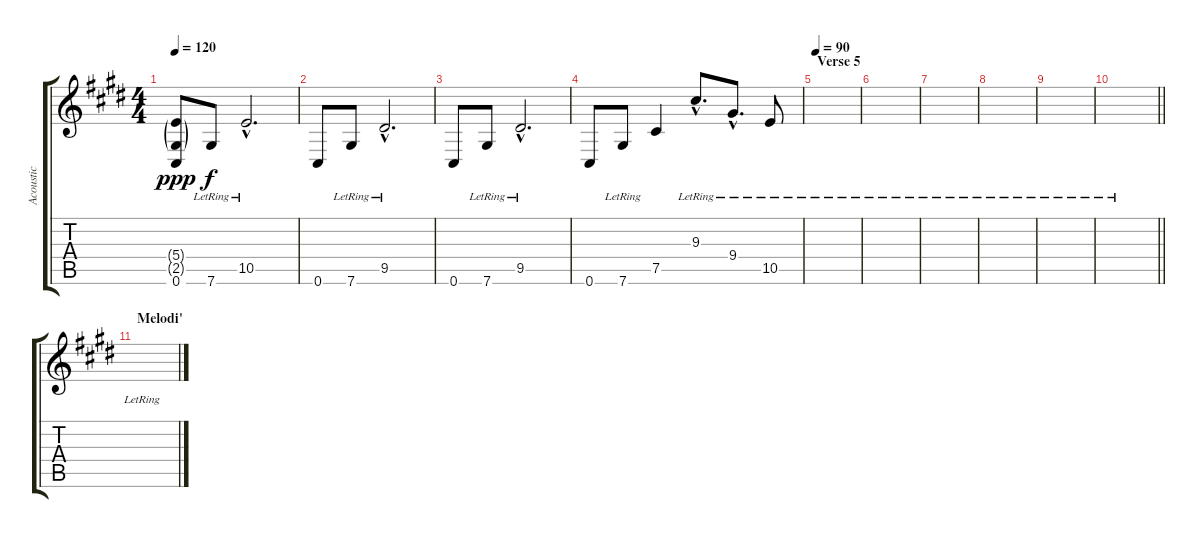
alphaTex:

\track ("Acoustic" "Acoustic") {instrument acousticguitarsteel}
\staff {score tabs}
\tuning (Db4 Ab3 E3 B2 Gb2 Db2) {hide}
\ts (4 4)
\tempo 120
\clef g2
\ks c#minor
(5.4{g} 2.5{g} 0.6).8{dy ppp} 7.6{lr}.8{dy f} 10.5{hac lr}.2{d} |
0.6.8 7.6{lr}.8 9.5{hac lr}.2{d} |
0.6.8 7.6{lr}.8 9.5{hac lr}.2{d} |
0.6.8 7.6{lr}.8 7.5.4 9.3{hac lr}.8{d} 9.4{hac lr}.8{d} 10.5{lr}.8 |
\section ("" "Verse 5")
\tempo 90
|
|
|
|
|
\barLineRight lightlight
|
\section ("" "Melodi'")
